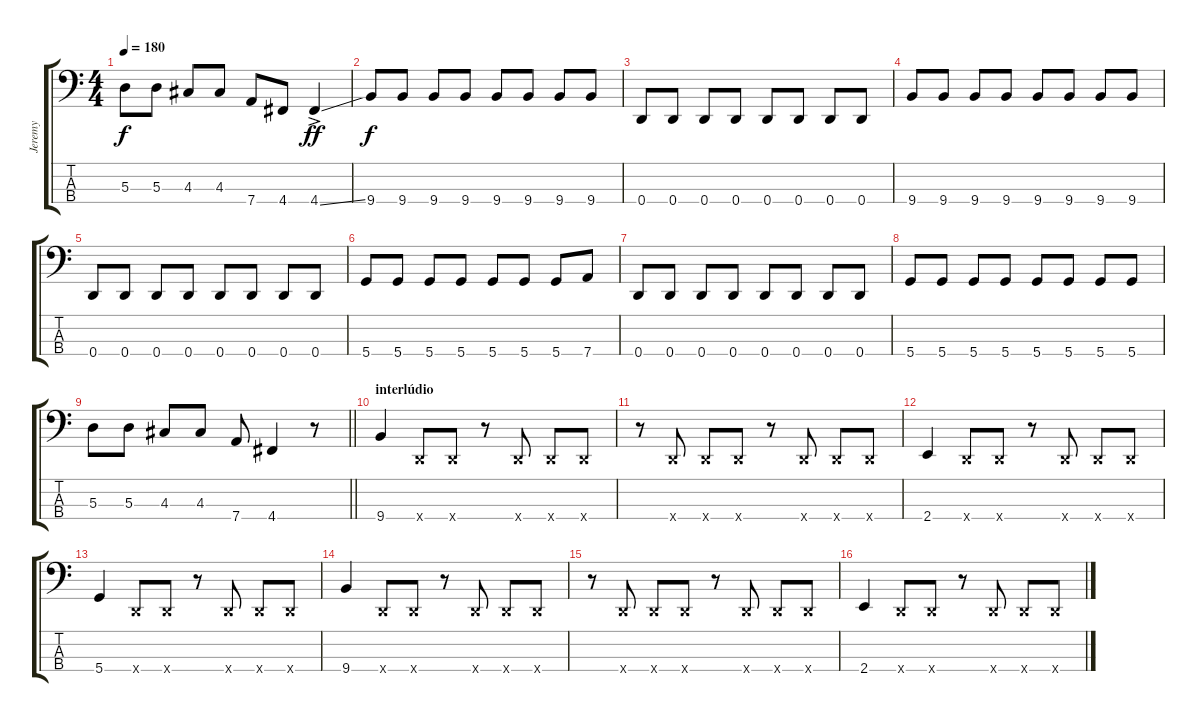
\track ("Jeremy" "Jeremy") {instrument electricbassfinger}
\staff {score tabs}
\tuning (G2 D2 A1 D1) {hide}
\ts (4 4)
\tempo 180
\clef f4
\ks c
5.3.8{dy f} 5.3.8 4.3.8 4.3.8 7.4.8 4.4.8 4.4{ss ac}.4{dy ff} |
9.4.8{dy f} 9.4.8 9.4.8 9.4.8 9.4.8 9.4.8 9.4.8 9.4.8 |
0.4.8 0.4.8 0.4.8 0.4.8 0.4.8 0.4.8 0.4.8 0.4.8 |
9.4.8 9.4.8 9.4.8 9.4.8 9.4.8 9.4.8 9.4.8 9.4.8 |
0.4.8 0.4.8 0.4.8 0.4.8 0.4.8 0.4.8 0.4.8 0.4.8 |
5.4.8 5.4.8 5.4.8 5.4.8 5.4.8 5.4.8 5.4.8 7.4.8 |
0.4.8 0.4.8 0.4.8 0.4.8 0.4.8 0.4.8 0.4.8 0.4.8 |
5.4.8 5.4.8 5.4.8 5.4.8 5.4.8 5.4.8 5.4.8 5.4.8 |
\barLineRight lightlight
5.3.8 5.3.8 4.3.8 4.3.8 7.4.8 4.4.4 r.8 |
\section ("" "interlúdio")
9.4.4 0.4{x}.8 0.4{x}.8 r.8 0.4{x}.8 0.4{x}.8 0.4{x}.8 |
r.8 0.4{x}.8 0.4{x}.8 0.4{x}.8 r.8 0.4{x}.8 0.4{x}.8 0.4{x}.8 |
2.4.4 0.4{x}.8 0.4{x}.8 r.8 0.4{x}.8 0.4{x}.8 0.4{x}.8 |
5.4.4 0.4{x}.8 0.4{x}.8 r.8 0.4{x}.8 0.4{x}.8 0.4{x}.8 |
9.4.4 0.4{x}.8 0.4{x}.8 r.8 0.4{x}.8 0.4{x}.8 0.4{x}.8 |
r.8 0.4{x}.8 0.4{x}.8 0.4{x}.8 r.8 0.4{x}.8 0.4{x}.8 0.4{x}.8 |
2.4.4 0.4{x}.8 0.4{x}.8 r.8 0.4{x}.8 0.4{x}.8 0.4{x}.8
